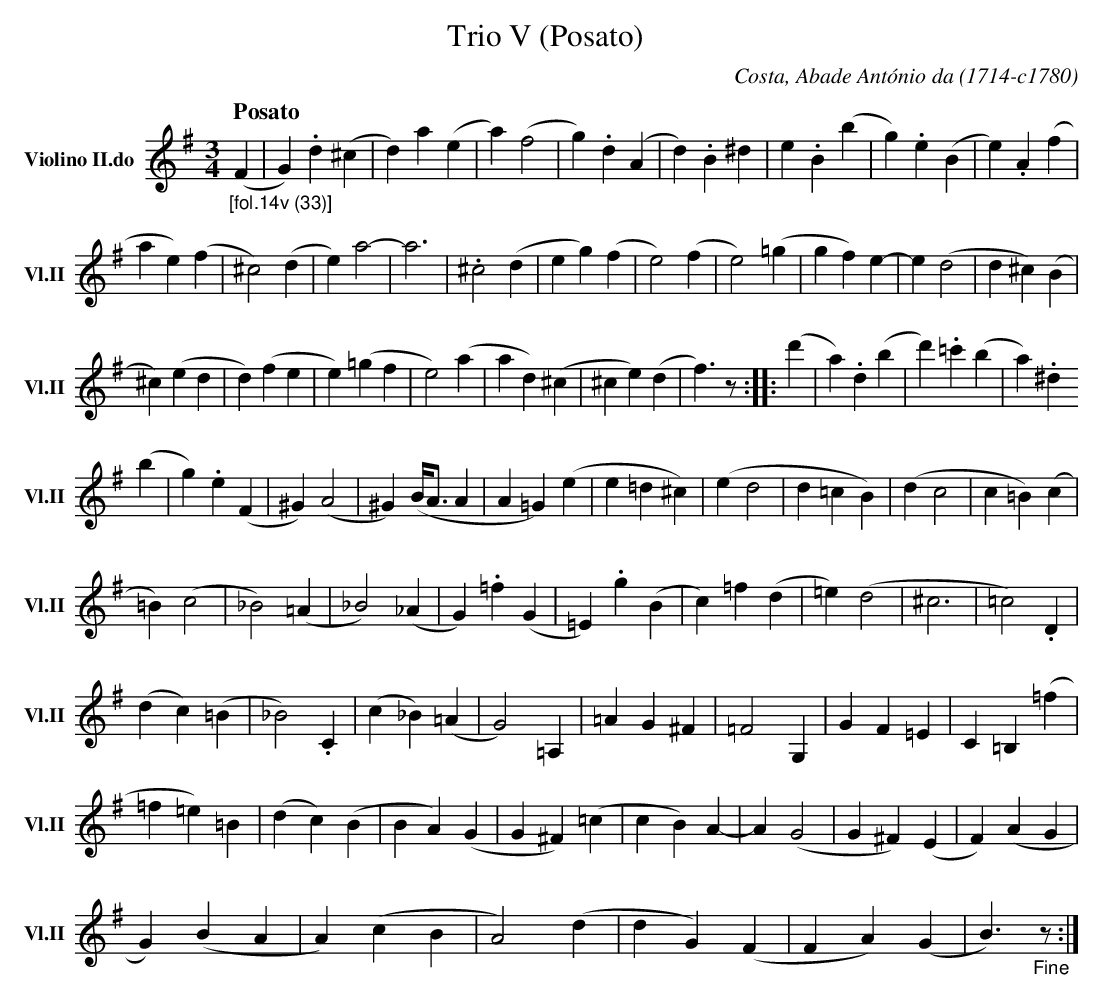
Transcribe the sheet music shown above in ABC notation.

X:1
T:Trio V (Posato)
C:Costa, Abade Ant\'onio da (1714-c1780)
M:3/4
L:1/4
K:G
V: 2 clef=treble name="Violino II.do" sname="Vl.II"
%%staves  2
   [Q:"Posato"] "_[fol.14v (33)]" (F | G) .d (^c | d) a (e | a) (f2 | g) .d (A | d) .B ^d | e .B (b | g) .e (B | e) .A (f |
a e) (f | ^c2) (d | e) a2- | a3 | .^c2 (d | e g) (f | e2) (f | e2) (=g | g f) e- | e (d2 | d ^c) (B |
^c) (e d | d) (f e | e) (=g f | e2) (a | a d) (^c | ^c e) (d | f) > z :|: (d' | a) .d (b | d') .=c' (b | a) .^d
(b | g) .e (F | ^G) (A2 | ^G) (B/<A/ A | A =G) (e | e =d ^c) | (e d2| d =c B) | (d c2 | c =B) (c |
=B) (c2 | _B2) (=A | _B2) (_A | G) .=f (G | =E) .g (B | c) -=f (d | =e) (d2 | ^c3 | =c2) .D |
(d c) (=B | _B2) .C | (c _B) (=A | G2) =A, | =A G ^F |=F2 G, |  G F =E | C =B, (=f |
=f =e) =B | (d c) (B | B A) (G | G ^F) (=c | c B) A- | A (G2 | G ^F) (E | F) (A G |
G) (B A| A) (c B | A2) (d | d G) (F | F A) (G | B) > "_Fine" z :|
